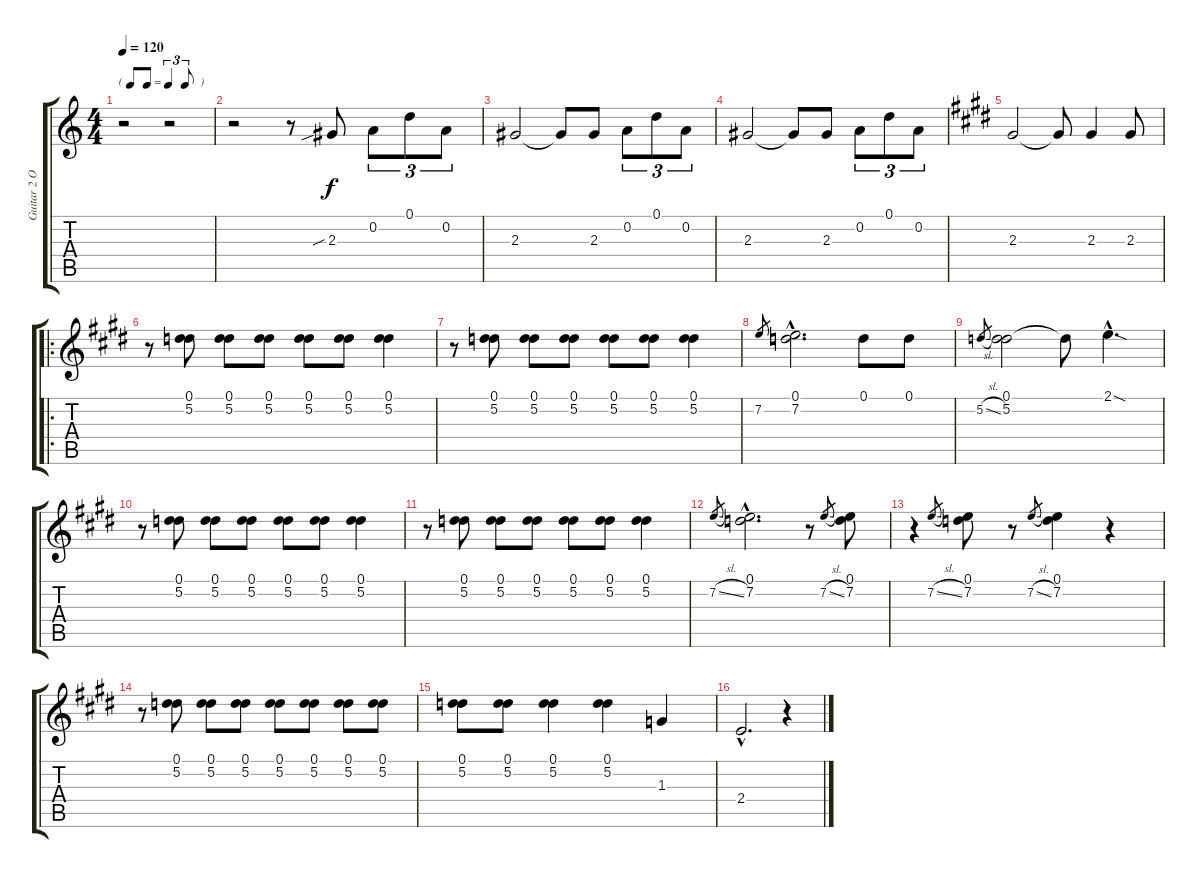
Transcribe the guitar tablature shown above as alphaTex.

\track ("Guitar 2 Open D" "Guitar 2 O") {instrument distortionguitar}
\staff {score tabs}
\tuning (D4 A3 Gb3 D3 A2 D2) {hide}
\ts (4 4)
\tf triplet8th
\tempo 120
\clef g2
\ks c
r.2{dy f instrument distortionguitar} r.2 |
r.2 r.8 2.3{sib}.8 0.2.8{tu (3 2)} 0.1.8{tu (3 2)} 0.2.8{tu (3 2)} |
2.3.2 2.3{t}.8 2.3.8 0.2.8{tu (3 2)} 0.1.8{tu (3 2)} 0.2.8{tu (3 2)} |
2.3.2 2.3{t}.8 2.3.8 0.2.8{tu (3 2)} 0.1.8{tu (3 2)} 0.2.8{tu (3 2)} |
\ks e
2.3.2 2.3{t}.8 2.3.4 2.3.8 |
\ro
r.8 (0.1 5.2).8 (0.1 5.2).8 (0.1 5.2).8 (0.1 5.2).8 (0.1 5.2).8 (0.1 5.2).4 |
r.8 (0.1 5.2).8 (0.1 5.2).8 (0.1 5.2).8 (0.1 5.2).8 (0.1 5.2).8 (0.1 5.2).4 |
7.2.8{gr} (0.1{hac} 7.2{hac}).2{d} 0.1.8 0.1.8 |
5.2{sl}.8{gr} (0.1 5.2).2 0.1{t}.8 2.1{sod hac}.4{d} |
r.8 (0.1 5.2).8 (0.1 5.2).8 (0.1 5.2).8 (0.1 5.2).8 (0.1 5.2).8 (0.1 5.2).4 |
r.8 (0.1 5.2).8 (0.1 5.2).8 (0.1 5.2).8 (0.1 5.2).8 (0.1 5.2).8 (0.1 5.2).4 |
7.2{sl}.8{gr} (0.1{hac} 7.2{hac}).2{d} r.8 7.2{sl}.8{gr} (0.1 7.2).8 |
r.4 7.2{sl}.8{gr} (0.1 7.2).8 r.8 7.2{sl}.8{gr} (0.1 7.2).4 r.4 |
r.8 (0.1 5.2).8 (0.1 5.2).8 (0.1 5.2).8 (0.1 5.2).8 (0.1 5.2).8 (0.1 5.2).8 (0.1 5.2).8 |
(0.1 5.2).8 (0.1 5.2).8 (0.1 5.2).4 (0.1 5.2).4 1.3.4 |
2.4{hac}.2{d} r.4
